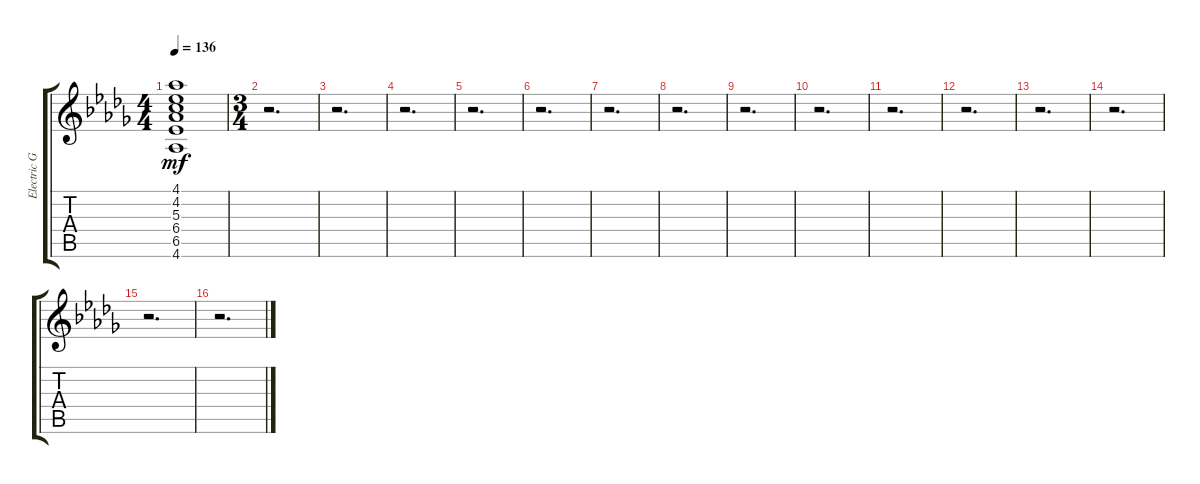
\track ("Electric Guitar 2" "Electric G") {instrument distortionguitar}
\staff {score tabs}
\tuning (E4 B3 G3 D3 A2 E2) {hide}
\ts (4 4)
\tempo 136
\clef g2
\ks db
(4.1 4.2 5.3 6.4 6.5 4.6).1{dy mf} |
\ts (3 4)
r.2{d} |
r.2{d} |
r.2{d} |
r.2{d} |
r.2{d} |
r.2{d} |
r.2{d} |
r.2{d} |
r.2{d} |
r.2{d} |
r.2{d} |
r.2{d} |
r.2{d} |
r.2{d} |
r.2{d}
